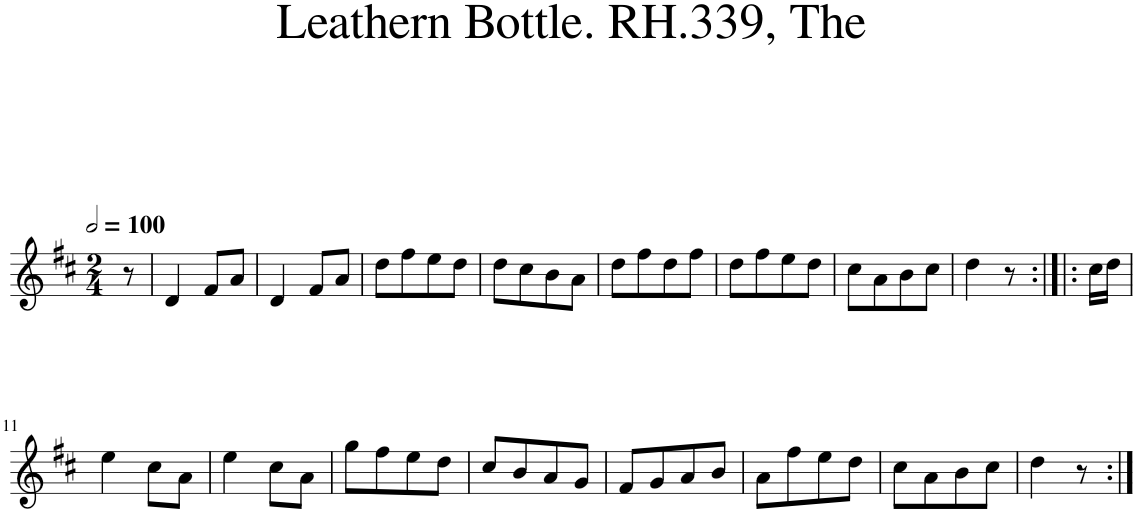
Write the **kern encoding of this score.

**kern
*part1
*staff1
*I"Piano
*I'Pno
*clefG2
*k[f#c#]
*D:
*M2/4
*MM200
=1
8r
=2
4d/
8f#/L
8a/J
=3
4d/
8f#/L
8a/J
=4
8dd\L
8ff#\
8ee\
8dd\J
=5
8dd\L
8cc#\
8b\
8a\J
=6
8dd\L
8ff#\
8dd\
8ff#\J
=7
8dd\L
8ff#\
8ee\
8dd\J
=8
8cc#\L
8a\
8b\
8cc#\J
=9
4dd\
8r
=10:|!|:
16cc#\LL
16dd\JJ
!!LO:LB:g=z
=11
4ee\
8cc#\L
8a\J
=12
4ee\
8cc#\L
8a\J
=13
8gg\L
8ff#\
8ee\
8dd\J
=14
8cc#/L
8b/
8a/
8g/J
=15
8f#/L
8g/
8a/
8b/J
=16
8a\L
8ff#\
8ee\
8dd\J
=17
8cc#\L
8a\
8b\
8cc#\J
=18
4dd\
8r
=:|!
*-
